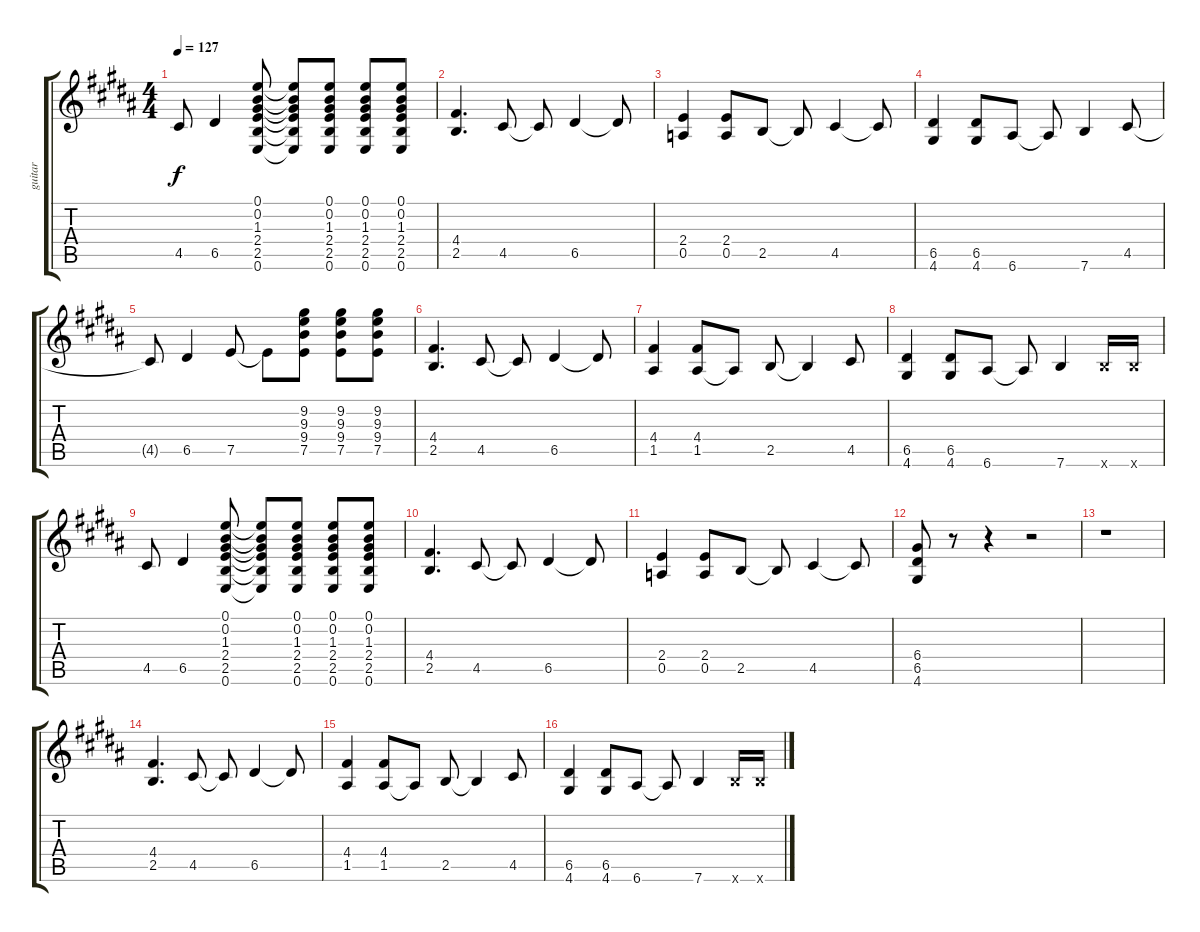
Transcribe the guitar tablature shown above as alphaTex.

\track ("guitar" "guitar") {instrument acousticguitarsteel}
\staff {score tabs}
\tuning (E4 B3 G3 D3 A2 E2) {hide}
\ts (4 4)
\tempo 127
\clef g2
\ks b
4.5.8{dy f} 6.5.4 (0.1 0.2 1.3 2.4 2.5 0.6).8 (0.1{t} 0.2{t} 1.3{t} 2.4{t} 2.5{t} 0.6{t}).8 (0.1 0.2 1.3 2.4 2.5 0.6).8 (0.1 0.2 1.3 2.4 2.5 0.6).8 (0.1 0.2 1.3 2.4 2.5 0.6).8 |
(4.4 2.5).4{d} 4.5.8 4.5{t}.8{beam Up} 6.5.4{beam Up} 6.5{t}.8 |
(2.4 0.5).4 (2.4 0.5).8 2.5.8 2.5{t}.8 4.5.4 4.5{t}.8 |
(6.5 4.6).4 (6.5 4.6).8 6.6.8 6.6{t}.8 7.6.4 4.5.8 |
4.5{t}.8 6.5.4 7.5.8 7.5{t}.8 (9.2 9.3 9.4 7.5).8 (9.2 9.3 9.4 7.5).8 (9.2 9.3 9.4 7.5).8 |
(4.4 2.5).4{d} 4.5.8 4.5{t}.8{beam Up} 6.5.4{beam Up} 6.5{t}.8 |
(4.4 1.5).4 (4.4 1.5).8 1.5{t}.8 2.5.8 2.5{t}.4 4.5.8 |
(6.5 4.6).4 (6.5 4.6).8 6.6.8 6.6{t}.8 7.6.4 7.6{x}.16 7.6{x}.16 |
4.5.8 6.5.4 (0.1 0.2 1.3 2.4 2.5 0.6).8 (0.1{t} 0.2{t} 1.3{t} 2.4{t} 2.5{t} 0.6{t}).8 (0.1 0.2 1.3 2.4 2.5 0.6).8 (0.1 0.2 1.3 2.4 2.5 0.6).8 (0.1 0.2 1.3 2.4 2.5 0.6).8 |
(4.4 2.5).4{d} 4.5.8 4.5{t}.8{beam Up} 6.5.4{beam Up} 6.5{t}.8 |
(2.4 0.5).4 (2.4 0.5).8 2.5.8 2.5{t}.8 4.5.4 4.5{t}.8 |
(6.4 6.5 4.6).8 r.8 r.4 r.2 |
r.1 |
(4.4 2.5).4{d} 4.5.8 4.5{t}.8{beam Up} 6.5.4{beam Up} 6.5{t}.8 |
(4.4 1.5).4 (4.4 1.5).8 1.5{t}.8 2.5.8 2.5{t}.4 4.5.8 |
(6.5 4.6).4 (6.5 4.6).8 6.6.8 6.6{t}.8 7.6.4 7.6{x}.16 7.6{x}.16
